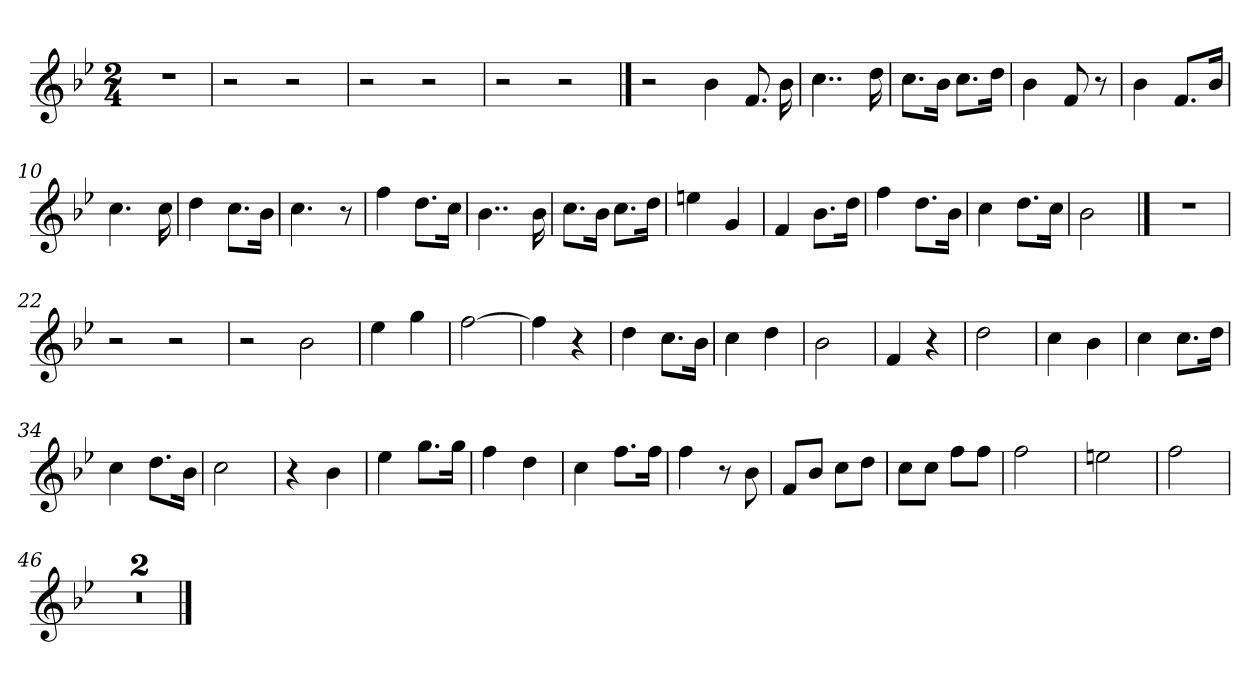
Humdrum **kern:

**kern
*part1
*staff1
*clefG2
*k[b-e-]
*B-:
*M2/4
=1
2r
=2
2r
2r
=3
2r
2r
=4
2r
2r
==5
2r
4b-
8.f
16b-
=6
4..cc
16dd
=7
8.cc\L
16b-\Jk
8.cc\L
16dd\Jk
=8
4b-
8f
8r
=9
4b-
8.f/L
16b-/Jk
=10
4.cc
16cc
=11
4dd
8.cc\L
16b-\Jk
=12
4.cc
8r
=13
4ff
8.dd\L
16cc\Jk
=14
4..b-
16b-
=15
8.cc\L
16b-\Jk
8.cc\L
16dd\Jk
=16
4een
4g
=17
4f
8.b-\L
16dd\Jk
=18
4ff
8.dd\L
16b-\Jk
=19
4cc
8.dd\L
16cc\Jk
=20
2b-
==21
2r
=22
2r
2r
=23
2r
2b-
=24
4ee-
4gg
=25
[2ff
=26
4ff]
4r
=27
4dd
8.cc\L
16b-\Jk
=28
4cc
4dd
=29
2b-
=30
4f
4r
=31
2dd
=32
4cc
4b-
=33
4cc
8.cc\L
16dd\Jk
=34
4cc
8.dd\L
16b-\Jk
=35
2cc
=36
4r
4b-
=37
4ee-
8.gg\L
16gg\Jk
=38
4ff
4dd
=39
4cc
8.ff\L
16ff\Jk
=40
4ff
8r
8b-
=41
8f/L
8b-/J
8cc\L
8dd\J
=42
8cc\L
8cc\J
8ff\L
8ff\J
=43
2ff
=44
2een
=45
2ff
=46
2r
==47
2r
=
*-
